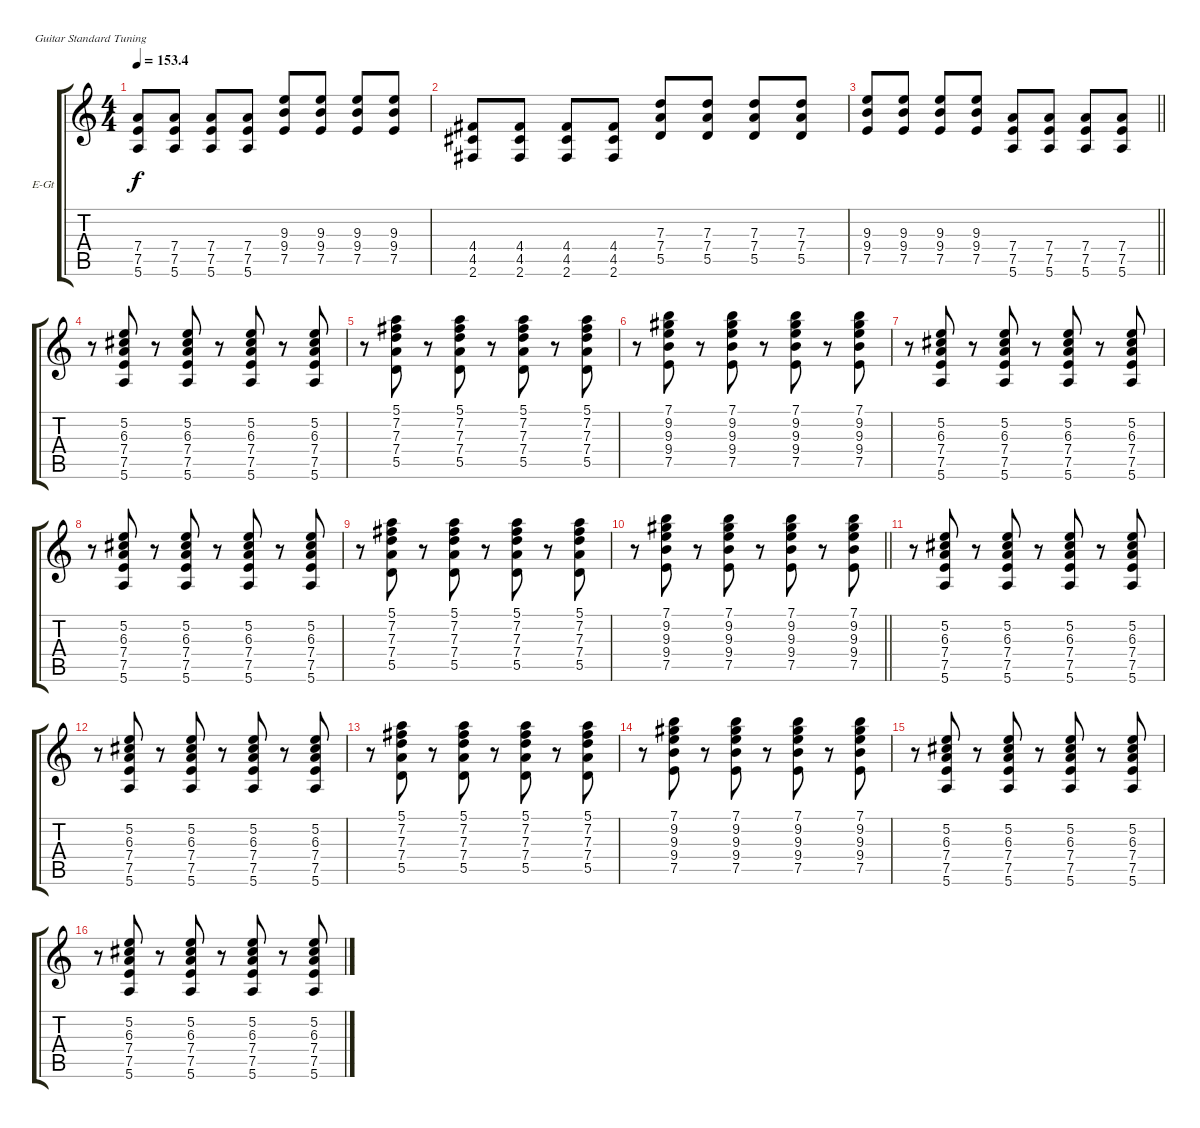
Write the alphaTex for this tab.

\bracketExtendMode groupsimilarinstruments
\firstSystemTrackNameOrientation horizontal
\otherSystemsTrackNameOrientation horizontal
\track ("guitar" "E-Gt") {instrument electricguitarjazz}
\staff {score tabs}
\tuning (E4 B3 G3 D3 A2 E2)
\ts (4 4)
\tempo
153.4
\accidentals auto
\clef g2
\ottava regular
\simile none
\ks c
(7.4 7.5 5.6).8{dy f} (7.4 7.5 5.6).8 (7.4 7.5 5.6).8 (7.4 7.5 5.6).8 (9.3 9.4 7.5).8 (9.3 9.4 7.5).8 (9.3 9.4 7.5).8 (9.3 9.4 7.5).8 |
(4.4 4.5 2.6).8 (4.4 4.5 2.6).8 (4.4 4.5 2.6).8 (4.4 4.5 2.6).8 (7.3 7.4 5.5).8 (7.3 7.4 5.5).8 (7.3 7.4 5.5).8 (7.3 7.4 5.5).8 |
\barLineRight lightlight
(9.3 9.4 7.5).8 (9.3 9.4 7.5).8 (9.3 9.4 7.5).8 (9.3 9.4 7.5).8 (7.4 7.5 5.6).8 (7.4 7.5 5.6).8 (7.4 7.5 5.6).8 (7.4 7.5 5.6).8 |
r.8 (5.2 6.3 7.4 7.5 5.6).8 r.8 (5.2 6.3 7.4 7.5 5.6).8 r.8 (5.2 6.3 7.4 7.5 5.6).8 r.8 (5.2 6.3 7.4 7.5 5.6).8 |
r.8 (5.1 7.2 7.3 7.4 5.5).8 r.8 (5.1 7.2 7.3 7.4 5.5).8 r.8 (5.1 7.2 7.3 7.4 5.5).8 r.8 (5.1 7.2 7.3 7.4 5.5).8 |
r.8 (7.1 9.2 9.3 9.4 7.5).8 r.8 (7.1 9.2 9.3 9.4 7.5).8 r.8 (7.1 9.2 9.3 9.4 7.5).8 r.8 (7.1 9.2 9.3 9.4 7.5).8 |
r.8 (5.2 6.3 7.4 7.5 5.6).8 r.8 (5.2 6.3 7.4 7.5 5.6).8 r.8 (5.2 6.3 7.4 7.5 5.6).8 r.8 (5.2 6.3 7.4 7.5 5.6).8 |
r.8 (5.2 6.3 7.4 7.5 5.6).8 r.8 (5.2 6.3 7.4 7.5 5.6).8 r.8 (5.2 6.3 7.4 7.5 5.6).8 r.8 (5.2 6.3 7.4 7.5 5.6).8 |
r.8 (5.1 7.2 7.3 7.4 5.5).8 r.8 (5.1 7.2 7.3 7.4 5.5).8 r.8 (5.1 7.2 7.3 7.4 5.5).8 r.8 (5.1 7.2 7.3 7.4 5.5).8 |
\barLineRight lightlight
r.8 (7.1 9.2 9.3 9.4 7.5).8 r.8 (7.1 9.2 9.3 9.4 7.5).8 r.8 (7.1 9.2 9.3 9.4 7.5).8 r.8 (7.1 9.2 9.3 9.4 7.5).8 |
r.8 (5.2 6.3 7.4 7.5 5.6).8 r.8 (5.2 6.3 7.4 7.5 5.6).8 r.8 (5.2 6.3 7.4 7.5 5.6).8 r.8 (5.2 6.3 7.4 7.5 5.6).8 |
r.8 (5.2 6.3 7.4 7.5 5.6).8 r.8 (5.2 6.3 7.4 7.5 5.6).8 r.8 (5.2 6.3 7.4 7.5 5.6).8 r.8 (5.2 6.3 7.4 7.5 5.6).8 |
r.8 (5.1 7.2 7.3 7.4 5.5).8 r.8 (5.1 7.2 7.3 7.4 5.5).8 r.8 (5.1 7.2 7.3 7.4 5.5).8 r.8 (5.1 7.2 7.3 7.4 5.5).8 |
r.8 (7.1 9.2 9.3 9.4 7.5).8 r.8 (7.1 9.2 9.3 9.4 7.5).8 r.8 (7.1 9.2 9.3 9.4 7.5).8 r.8 (7.1 9.2 9.3 9.4 7.5).8 |
r.8 (5.2 6.3 7.4 7.5 5.6).8 r.8 (5.2 6.3 7.4 7.5 5.6).8 r.8 (5.2 6.3 7.4 7.5 5.6).8 r.8 (5.2 6.3 7.4 7.5 5.6).8 |
r.8 (5.2 6.3 7.4 7.5 5.6).8 r.8 (5.2 6.3 7.4 7.5 5.6).8 r.8 (5.2 6.3 7.4 7.5 5.6).8 r.8 (5.2 6.3 7.4 7.5 5.6).8
